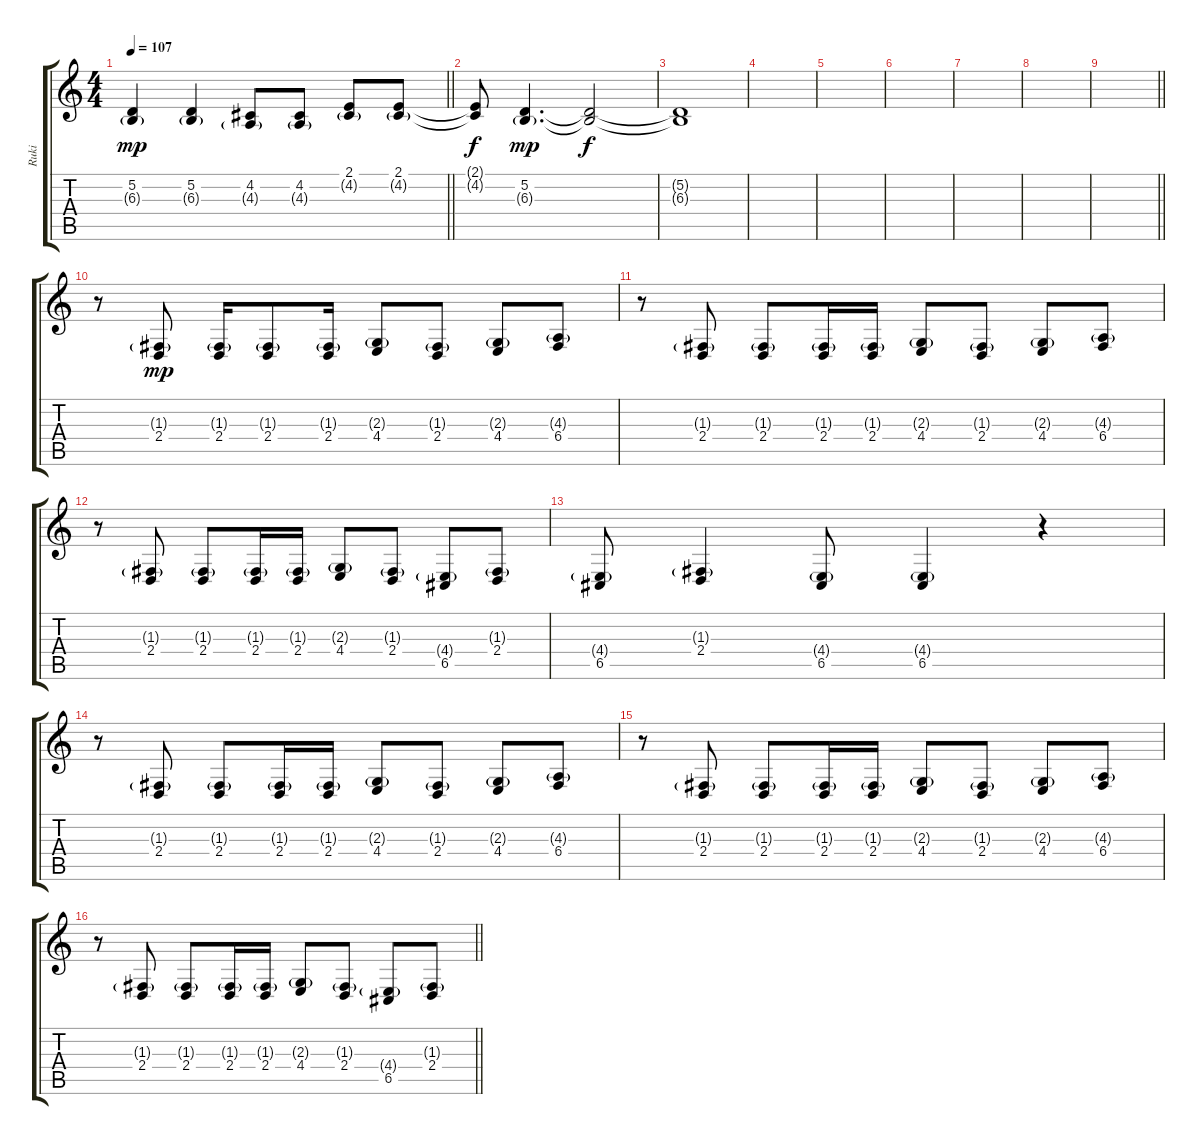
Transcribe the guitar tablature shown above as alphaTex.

\track ("Ruki" "Ruki") {instrument lead6voice}
\staff {score tabs}
\tuning (D4 A3 F3 C3 G2 D2) {hide}
\ts (4 4)
\tempo 107
\clef g2
\barLineRight lightlight
\ks c
(5.2 6.3{g}).4{dy mp} (5.2 6.3{g}).4 (4.2 4.3{g}).8 (4.2 4.3{g}).8 (2.1 4.2{g}).8 (2.1 4.2{g}).8 |
(2.1{t} 4.2{t}).8{dy f} (5.2 6.3{g}).4{d dy mp} (5.2{t} 6.3{t}).2{dy f} |
(5.2{t} 6.3{t}).1 |
|
|
|
|
|
\barLineRight lightlight
|
r.8 (1.3{g} 2.4).8{dy mp} (1.3{g} 2.4).16 (1.3{g} 2.4).8 (1.3{g} 2.4).16 (2.3{g} 4.4).8 (1.3{g} 2.4).8 (2.3{g} 4.4).8 (4.3{g} 6.4).8 |
r.8 (1.3{g} 2.4).8 (1.3{g} 2.4).8 (1.3{g} 2.4).16 (1.3{g} 2.4).16 (2.3{g} 4.4).8 (1.3{g} 2.4).8 (2.3{g} 4.4).8 (4.3{g} 6.4).8 |
r.8 (1.3{g} 2.4).8 (1.3{g} 2.4).8 (1.3{g} 2.4).16 (1.3{g} 2.4).16 (2.3{g} 4.4).8 (1.3{g} 2.4).8 (4.4{g} 6.5).8 (1.3{g} 2.4).8 |
(4.4{g} 6.5).8 (1.3{g} 2.4).4 (4.4{g} 6.5).8 (4.4{g} 6.5).4 r.4 |
r.8 (1.3{g} 2.4).8 (1.3{g} 2.4).8 (1.3{g} 2.4).16 (1.3{g} 2.4).16 (2.3{g} 4.4).8 (1.3{g} 2.4).8 (2.3{g} 4.4).8 (4.3{g} 6.4).8 |
r.8 (1.3{g} 2.4).8 (1.3{g} 2.4).8 (1.3{g} 2.4).16 (1.3{g} 2.4).16 (2.3{g} 4.4).8 (1.3{g} 2.4).8 (2.3{g} 4.4).8 (4.3{g} 6.4).8 |
\barLineRight lightlight
r.8 (1.3{g} 2.4).8 (1.3{g} 2.4).8 (1.3{g} 2.4).16 (1.3{g} 2.4).16 (2.3{g} 4.4).8 (1.3{g} 2.4).8 (4.4{g} 6.5).8 (1.3{g} 2.4).8
